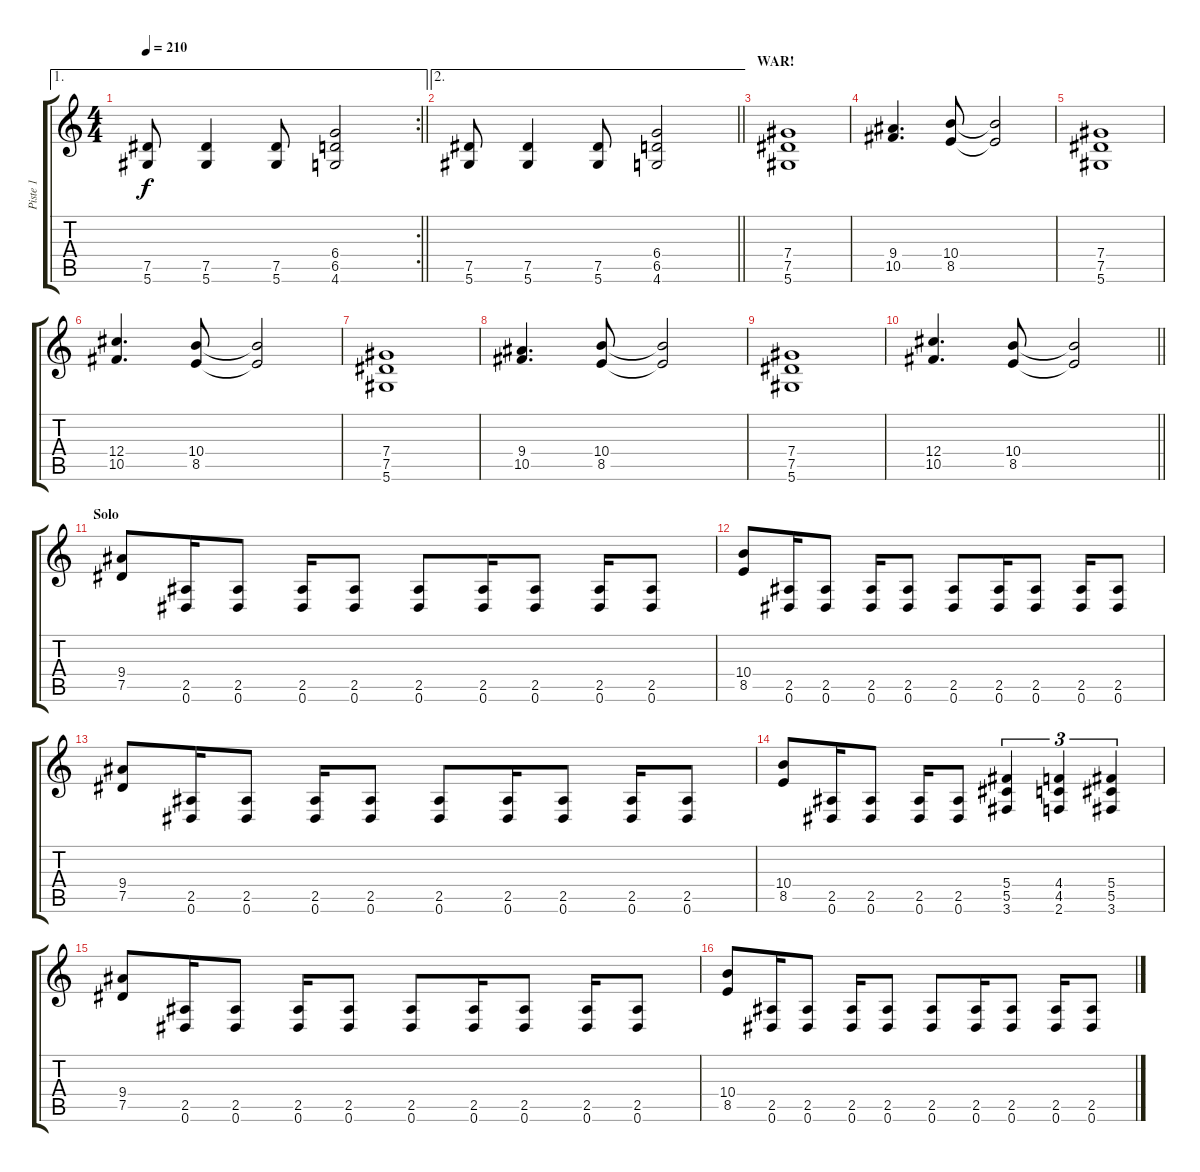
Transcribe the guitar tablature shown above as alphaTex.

\track ("Piste 1" "Piste 1") {instrument distortionguitar}
\staff {score tabs}
\tuning (Eb4 Bb3 Gb3 Db3 Ab2 Eb2) {hide}
\ae 1
\rc 2
\ts (4 4)
\tempo 210
\clef g2
\barLineRight lightlight
\ks c
(7.5 5.6).8{dy f} (7.5 5.6).4 (7.5 5.6).8 (6.4 6.5 4.6).2 |
\ae 2
\barLineRight lightlight
(7.5 5.6).8 (7.5 5.6).4 (7.5 5.6).8 (6.4 6.5 4.6).2 |
\section ("" "WAR!")
(7.4 7.5 5.6).1 |
(9.4 10.5).4{d} (10.4 8.5).8 (10.4{t} 8.5{t}).2 |
(7.4 7.5 5.6).1 |
(12.4 10.5).4{d} (10.4 8.5).8 (10.4{t} 8.5{t}).2 |
(7.4 7.5 5.6).1 |
(9.4 10.5).4{d} (10.4 8.5).8 (10.4{t} 8.5{t}).2 |
(7.4 7.5 5.6).1 |
\barLineRight lightlight
(12.4 10.5).4{d} (10.4 8.5).8 (10.4{t} 8.5{t}).2 |
\section ("" "Solo")
(9.4 7.5).8 (2.5 0.6).16 (2.5 0.6).8 (2.5 0.6).16 (2.5 0.6).8 (2.5 0.6).8 (2.5 0.6).16 (2.5 0.6).8 (2.5 0.6).16 (2.5 0.6).8 |
(10.4 8.5).8 (2.5 0.6).16 (2.5 0.6).8 (2.5 0.6).16 (2.5 0.6).8 (2.5 0.6).8 (2.5 0.6).16 (2.5 0.6).8 (2.5 0.6).16 (2.5 0.6).8 |
(9.4 7.5).8 (2.5 0.6).16 (2.5 0.6).8 (2.5 0.6).16 (2.5 0.6).8 (2.5 0.6).8 (2.5 0.6).16 (2.5 0.6).8 (2.5 0.6).16 (2.5 0.6).8 |
(10.4 8.5).8 (2.5 0.6).16 (2.5 0.6).8 (2.5 0.6).16 (2.5 0.6).8 (5.4 5.5 3.6).4{tu (3 2)} (4.4 4.5 2.6).4{tu (3 2)} (5.4 5.5 3.6).4{tu (3 2)} |
(9.4 7.5).8 (2.5 0.6).16 (2.5 0.6).8 (2.5 0.6).16 (2.5 0.6).8 (2.5 0.6).8 (2.5 0.6).16 (2.5 0.6).8 (2.5 0.6).16 (2.5 0.6).8 |
(10.4 8.5).8 (2.5 0.6).16 (2.5 0.6).8 (2.5 0.6).16 (2.5 0.6).8 (2.5 0.6).8 (2.5 0.6).16 (2.5 0.6).8 (2.5 0.6).16 (2.5 0.6).8
